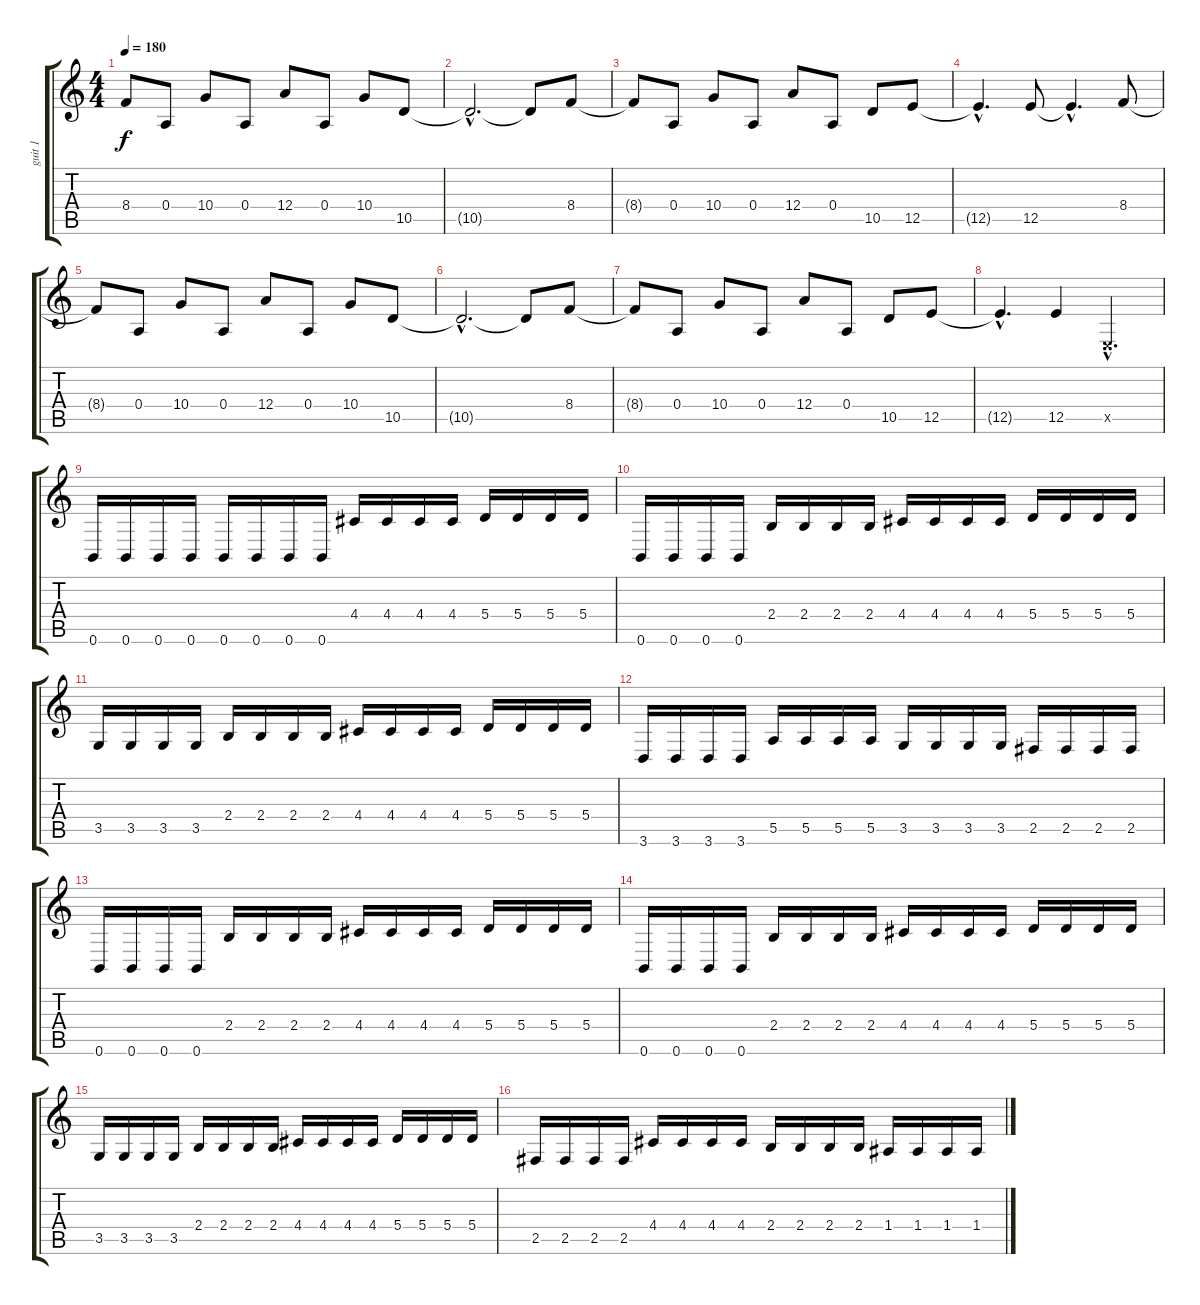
\track ("guit 1" "guit 1") {instrument distortionguitar}
\staff {score tabs}
\tuning (B3 Gb3 D3 A2 E2 B1) {hide}
\ts (4 4)
\tempo 180
\clef g2
\ks c
8.4{t}.8{dy f} 0.4.8 10.4.8 0.4.8 12.4.8 0.4.8 10.4.8 10.5.8 |
10.5{hac t}.2{d} 10.5{t}.8 8.4.8 |
8.4{t}.8 0.4.8 10.4.8 0.4.8 12.4.8 0.4.8 10.5.8 12.5.8 |
12.5{hac t}.4{d} 12.5.8 12.5{hac t}.4{d} 8.4.8 |
8.4{t}.8 0.4.8 10.4.8 0.4.8 12.4.8 0.4.8 10.4.8 10.5.8 |
10.5{hac t}.2{d} 10.5{t}.8 8.4.8 |
8.4{t}.8 0.4.8 10.4.8 0.4.8 12.4.8 0.4.8 10.5.8 12.5.8 |
12.5{hac t}.4{d} 12.5.4 0.5{hac x}.4{d} |
0.6.16 0.6.16 0.6.16 0.6.16 0.6.16 0.6.16 0.6.16 0.6.16 4.4.16 4.4.16 4.4.16 4.4.16 5.4.16 5.4.16 5.4.16 5.4.16 |
0.6.16 0.6.16 0.6.16 0.6.16 2.4.16 2.4.16 2.4.16 2.4.16 4.4.16 4.4.16 4.4.16 4.4.16 5.4.16 5.4.16 5.4.16 5.4.16 |
3.5.16 3.5.16 3.5.16 3.5.16 2.4.16 2.4.16 2.4.16 2.4.16 4.4.16 4.4.16 4.4.16 4.4.16 5.4.16 5.4.16 5.4.16 5.4.16 |
3.6.16 3.6.16 3.6.16 3.6.16 5.5.16 5.5.16 5.5.16 5.5.16 3.5.16 3.5.16 3.5.16 3.5.16 2.5.16 2.5.16 2.5.16 2.5.16 |
0.6.16 0.6.16 0.6.16 0.6.16 2.4.16 2.4.16 2.4.16 2.4.16 4.4.16 4.4.16 4.4.16 4.4.16 5.4.16 5.4.16 5.4.16 5.4.16 |
0.6.16 0.6.16 0.6.16 0.6.16 2.4.16 2.4.16 2.4.16 2.4.16 4.4.16 4.4.16 4.4.16 4.4.16 5.4.16 5.4.16 5.4.16 5.4.16 |
3.5.16 3.5.16 3.5.16 3.5.16 2.4.16 2.4.16 2.4.16 2.4.16 4.4.16 4.4.16 4.4.16 4.4.16 5.4.16 5.4.16 5.4.16 5.4.16 |
2.5.16 2.5.16 2.5.16 2.5.16 4.4.16 4.4.16 4.4.16 4.4.16 2.4.16 2.4.16 2.4.16 2.4.16 1.4.16 1.4.16 1.4.16 1.4.16
